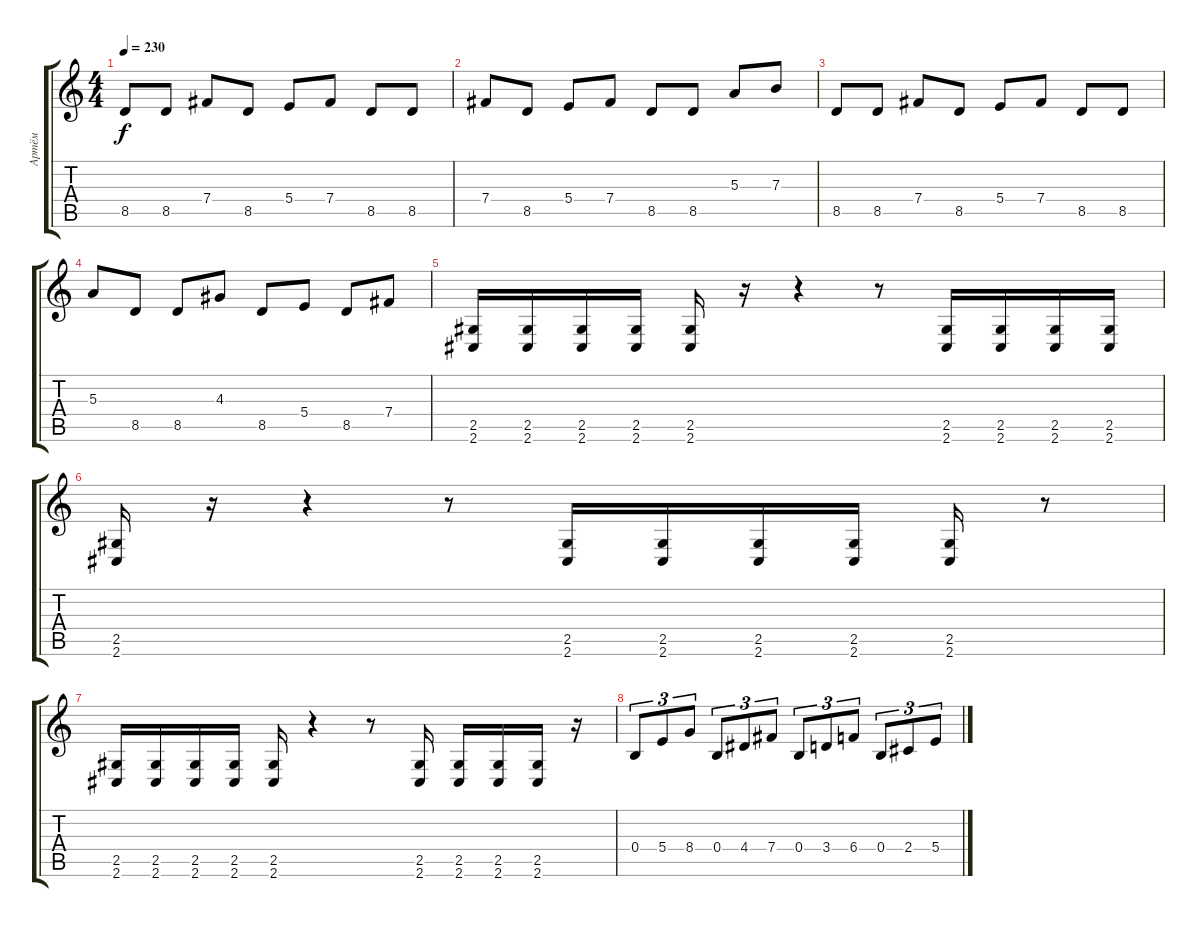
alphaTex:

\track ("Артём" "Артём") {instrument distortionguitar}
\staff {score tabs}
\tuning (Db4 Ab3 E3 B2 Gb2 B1) {hide}
\ts (4 4)
\tempo 230
\clef g2
\ks c
8.5.8{dy f} 8.5.8 7.4.8 8.5.8 5.4.8 7.4.8 8.5.8 8.5.8 |
7.4.8 8.5.8 5.4.8 7.4.8 8.5.8 8.5.8 5.3.8 7.3.8 |
8.5.8 8.5.8 7.4.8 8.5.8 5.4.8 7.4.8 8.5.8 8.5.8 |
5.3.8 8.5.8 8.5.8 4.3.8 8.5.8 5.4.8 8.5.8 7.4.8 |
(2.5 2.6).16 (2.5 2.6).16 (2.5 2.6).16 (2.5 2.6).16 (2.5 2.6).16 r.16 r.4 r.8 (2.5 2.6).16 (2.5 2.6).16 (2.5 2.6).16 (2.5 2.6).16 |
(2.5 2.6).16 r.16 r.4 r.8 (2.5 2.6).16 (2.5 2.6).16 (2.5 2.6).16 (2.5 2.6).16 (2.5 2.6).16 r.8 |
(2.5 2.6).16 (2.5 2.6).16 (2.5 2.6).16 (2.5 2.6).16 (2.5 2.6).16 r.4 r.8 (2.5 2.6).16 (2.5 2.6).16 (2.5 2.6).16 (2.5 2.6).16 r.16 |
0.4.8{tu (3 2)} 5.4.8{tu (3 2)} 8.4.8{tu (3 2)} 0.4.8{tu (3 2)} 4.4.8{tu (3 2)} 7.4.8{tu (3 2)} 0.4.8{tu (3 2)} 3.4.8{tu (3 2)} 6.4.8{tu (3 2)} 0.4.8{tu (3 2)} 2.4.8{tu (3 2)} 5.4.8{tu (3 2)}
